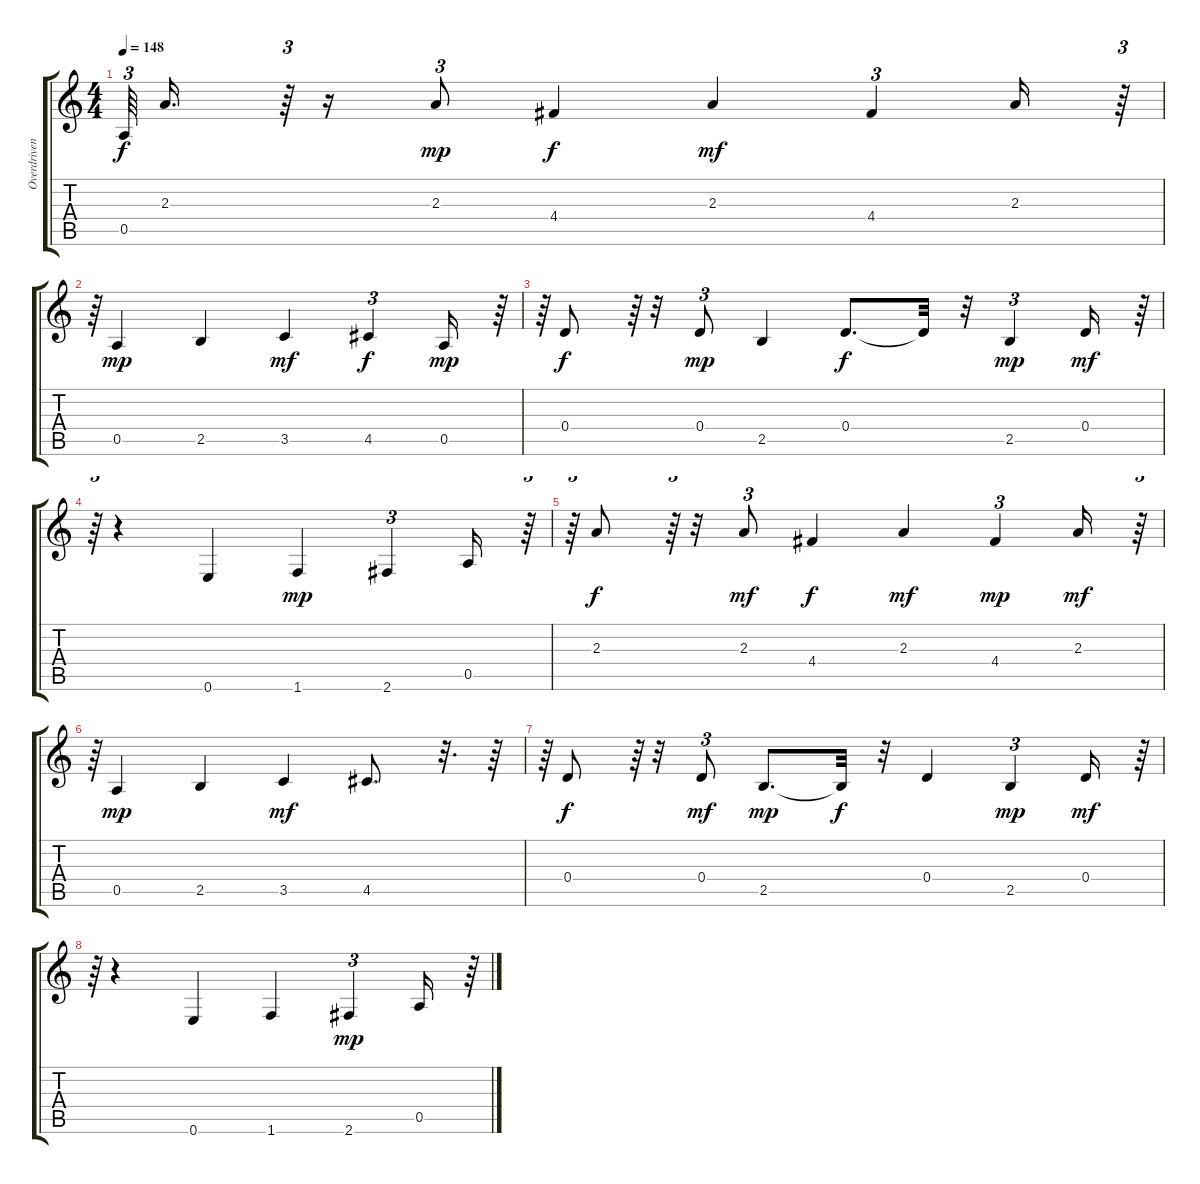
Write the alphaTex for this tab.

\track ("Overdriven Guitar" "Overdriven") {instrument overdrivenguitar}
\staff {score tabs}
\tuning (E4 B3 G3 D3 A2 E2) {hide}
\ts (4 4)
\tempo 148
\clef g2
\ks c
0.5{t}.64{tu (3 2) dy f} 2.3.16{d} r.64{tu (3 2)} r.16 2.3.8{tu (3 2) dy mp} 4.4.4{dy f} 2.3.4{dy mf} 4.4.4{tu (3 2)} 2.3.16 r.64{tu (3 2)} |
r.64{tu (3 2)} 0.5.4{dy mp} 2.5.4 3.5.4{dy mf} 4.5.4{tu (3 2) dy f} 0.5.16{dy mp} r.64{tu (3 2)} |
r.64{tu (3 2)} 0.4.8{dy f} r.64{tu (3 2)} r.32 0.4.8{tu (3 2) dy mp} 2.5.4 0.4.8{d dy f} 0.4{t}.32 r.32 2.5.4{tu (3 2) dy mp} 0.4.16{dy mf} r.64{tu (3 2)} |
r.64{tu (3 2)} r.4 0.6.4 1.6.4{dy mp} 2.6.4{tu (3 2)} 0.5.16 r.64{tu (3 2)} |
r.64{tu (3 2)} 2.3.8{dy f} r.64{tu (3 2)} r.32 2.3.8{tu (3 2) dy mf} 4.4.4{dy f} 2.3.4{dy mf} 4.4.4{tu (3 2) dy mp} 2.3.16{dy mf} r.64{tu (3 2)} |
r.64{tu (3 2)} 0.5.4{dy mp} 2.5.4 3.5.4{dy mf} 4.5.8{d} r.32{d} r.64 |
r.64{tu (3 2)} 0.4.8{dy f} r.64{tu (3 2)} r.32 0.4.8{tu (3 2) dy mf} 2.5.8{d dy mp} 2.5{t}.32{dy f} r.32 0.4.4 2.5.4{tu (3 2) dy mp} 0.4.16{dy mf} r.64{tu (3 2)} |
r.64{tu (3 2)} r.4 0.6.4 1.6.4 2.6.4{tu (3 2) dy mp} 0.5.16 r.64{tu (3 2)}
